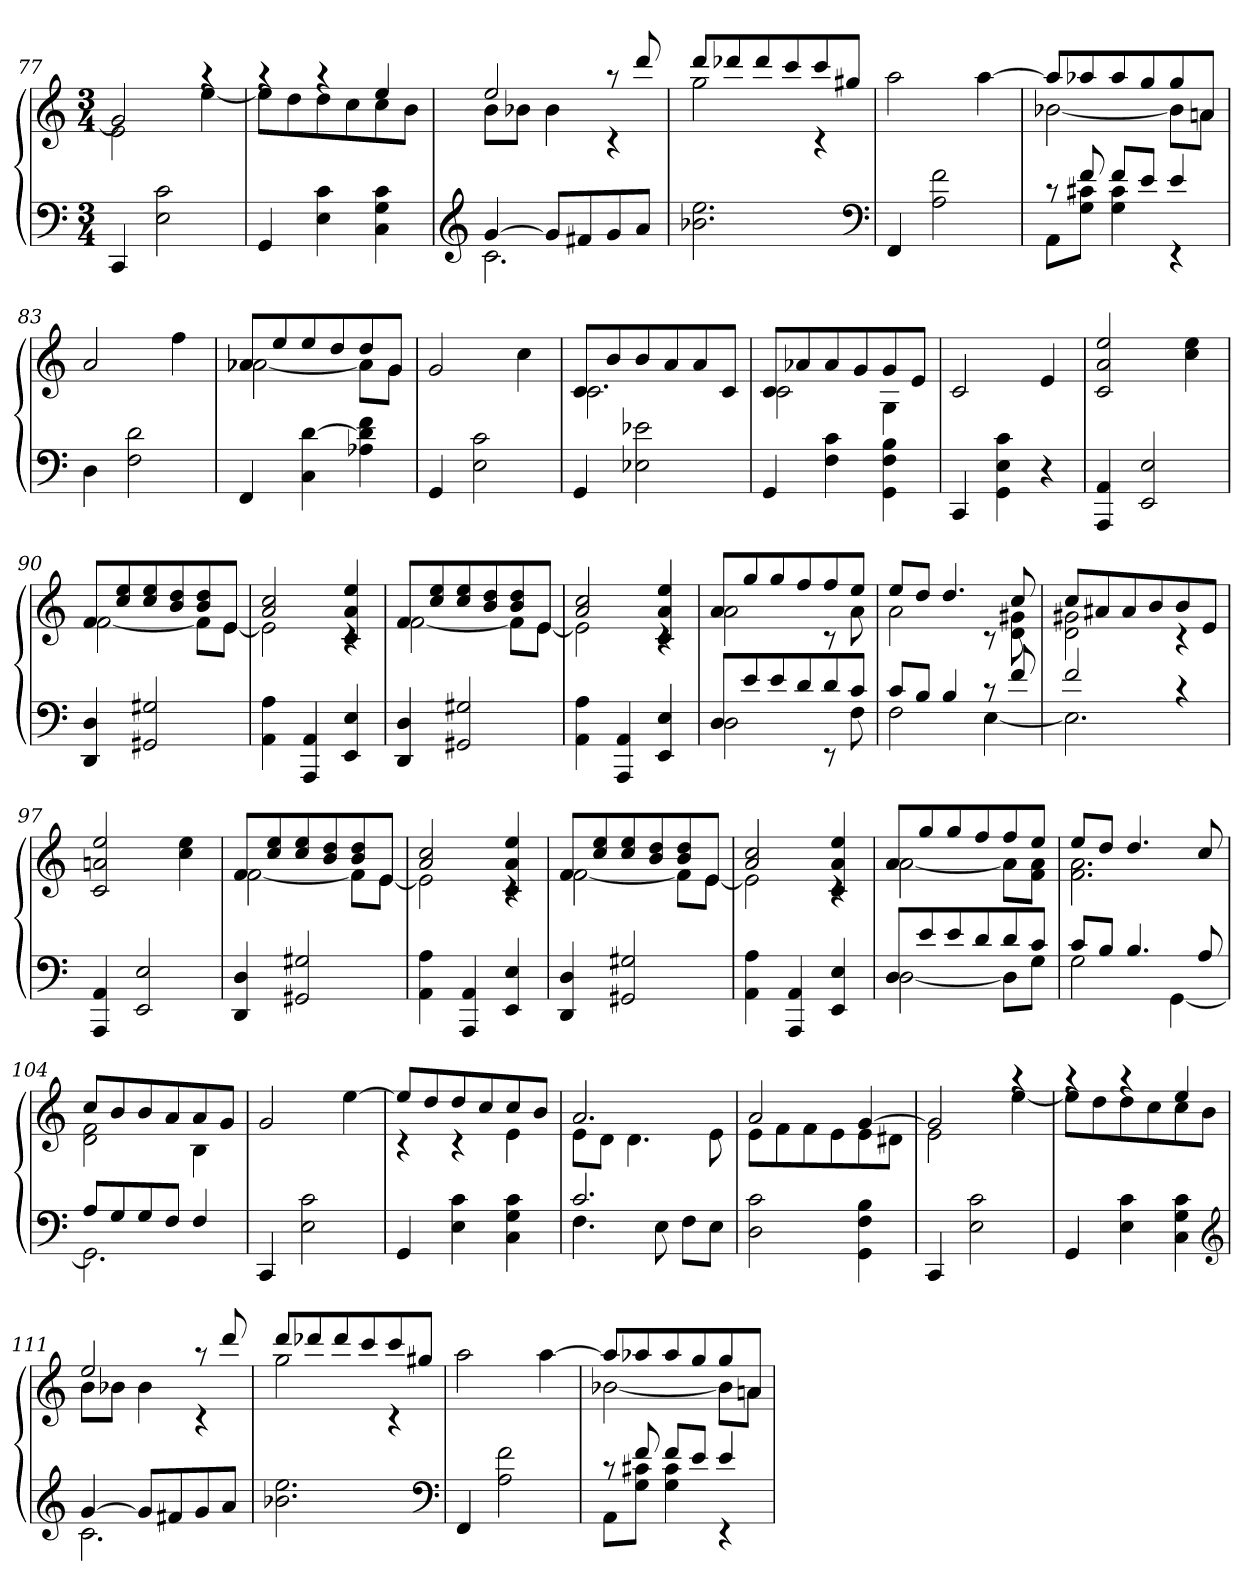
**kern	**kern
*part1	*part1
*staff2	*staff1
*clefF4	*clefG2
*k[]	*k[]
*M3/4	*M3/4
=77	=77
*	*^
4CC	2g]	2e
2E 2c	.	.
.	4raa	[4ee
=78	=78	=78
4GG	4raa	8eeL]
.	.	8dd
4E 4c	4raa	8dd
.	.	8cc
4C 4G 4c	4ee	8cc
.	.	8bJ
=79	=79	=79
*clefG2	*	*
*^	*	*
[4g	2.c	2ee	8bL
.	.	.	8b-XJ
8gL]	.	.	4b-
8f#X	.	.	.
8g	.	8raa	4rc
8aJ	.	8ddd	.
*v	*v	*	*
=80	=80	=80
2.b-X 2.ee	8dddL	2gg
.	8ddd-X	.
.	8ddd-	.
.	8ccc	.
.	8ccc	4rc
.	8gg#XJ	.
*	*v	*v
*clefF4	*
=81	=81
4FF	2aa
2A 2f	.
.	[4aa
=82	=82
*^	*^
8rc	8AAL	8aaL]	[2b-X
8f	8G 8c#XJ	8aa-X	.
8fL	4G 4c#	8aa-	.
8eJ	.	8gg	.
4e	4rEE	8gg	8b-L]
.	.	8anJ	8aJ
*v	*v	*	*
*	*v	*v
=83	=83
4D	2a
2F 2d	.
.	4ff
=84	=84
*	*^
4FF	8a-XL	[2a-X
.	8ee	.
4C [4d	8ee	.
.	8dd	.
4A-X 4d] 4f	8dd	8a-L]
.	8gJ	8gJ
*	*v	*v
=85	=85
4GG	2g
2E 2c	.
.	4cc
=86	=86
*	*^
4GG	8cL	2.c
.	8b	.
2E-X 2e-X	8b	.
.	8a	.
.	8a	.
.	8cJ	.
=87	=87	=87
4GG	8cL	2c
.	8a-X	.
4F 4c	8a-	.
.	8g	.
4GG 4F 4B	8g	4G
.	8eJ	.
*	*v	*v
=88	=88
4CC	2c
4GG 4E 4c	.
4r	4e
=89	=89
4AAA 4AA	2c 2a 2ee
2EE 2E	.
.	4cc 4ee
=90	=90
*	*^
4DD 4D	8fL	[2f
.	8cc 8ee	.
2GG#X 2G#X	8cc 8ee	.
.	8b 8dd	.
.	8b 8dd	8fL]
.	8eJ	[8eJ
=91	=91	=91
4AA 4A	2a 2cc	2e]
4AAA 4AA	.	.
4EE 4E	4c 4a 4ee	4rc
=92	=92	=92
4DD 4D	8fL	[2f
.	8cc 8ee	.
2GG#X 2G#X	8cc 8ee	.
.	8b 8dd	.
.	8b 8dd	8fL]
.	8eJ	[8eJ
=93	=93	=93
4AA 4A	2a 2cc	2e]
4AAA 4AA	.	.
4EE 4E	4c 4a 4ee	4rc
=94	=94	=94
*^	*	*
8DL	2D	8aL	2a
8e	.	8gg	.
8e	.	8gg	.
8d	.	8ff	.
8d	8rEE	8ff	8rc
8cJ	8F	8eeJ	8a
=95	=95	=95	=95
8cL	2F	8eeL	2a
8BJ	.	8ddJ	.
4B	.	4.dd	.
8rc	[4E	.	8rc
8f	.	8cc	8d 8g#X
=96	=96	=96	=96
2f	2.E]	8ccL	2d 2g#X
.	.	8a#X	.
.	.	8a#	.
.	.	8b	.
4rc	.	8b	4rc
.	.	8eJ	.
*v	*v	*	*
*	*v	*v
=97	=97
4AAA 4AA	2c 2an 2ee
2EE 2E	.
.	4cc 4ee
=98	=98
*	*^
4DD 4D	8fL	[2f
.	8cc 8ee	.
2GG#X 2G#X	8cc 8ee	.
.	8b 8dd	.
.	8b 8dd	8fL]
.	8eJ	[8eJ
=99	=99	=99
4AA 4A	2a 2cc	2e]
4AAA 4AA	.	.
4EE 4E	4c 4a 4ee	4rc
=100	=100	=100
4DD 4D	8fL	[2f
.	8cc 8ee	.
2GG#X 2G#X	8cc 8ee	.
.	8b 8dd	.
.	8b 8dd	8fL]
.	8eJ	[8eJ
=101	=101	=101
4AA 4A	2a 2cc	2e]
4AAA 4AA	.	.
4EE 4E	4c 4a 4ee	4rc
=102	=102	=102
*^	*	*
8DL	[2D	8aL	[2a
8e	.	8gg	.
8e	.	8gg	.
8d	.	8ff	.
8d	8DL]	8ff	8aL]
8cJ	8GJ	8eeJ	8f 8aJ
=103	=103	=103	=103
8cL	2G	8eeL	2.f 2.a
8BJ	.	8ddJ	.
4.B	.	4.dd	.
.	[4GG	.	.
8A	.	8cc	.
=104	=104	=104	=104
8AL	2.GG]	8ccL	2d 2f
8G	.	8b	.
8G	.	8b	.
8FJ	.	8a	.
4F	.	8a	4B
.	.	8gJ	.
*v	*v	*	*
*	*v	*v
=105	=105
4CC	2g
2E 2c	.
.	[4ee
=106	=106
*	*^
4GG	8eeL]	4rc
.	8dd	.
4E 4c	8dd	4rc
.	8cc	.
4C 4G 4c	8cc	4e
.	8bJ	.
=107	=107	=107
*^	*	*
2.c	4.F	2.a	8eL
.	.	.	8dJ
.	.	.	4.d
.	8E	.	.
.	8FL	.	.
.	8EJ	.	8e
*v	*v	*	*
=108	=108	=108
2D 2c	2a	8eL
.	.	8f
.	.	8f
.	.	8e
4GG 4F 4B	[4g	8e
.	.	8d#XJ
=109	=109	=109
4CC	2g]	2e
2E 2c	.	.
.	4raa	[4ee
=110	=110	=110
4GG	4raa	8eeL]
.	.	8dd
4E 4c	4raa	8dd
.	.	8cc
4C 4G 4c	4ee	8cc
.	.	8bJ
*clefG2	*	*
=111	=111	=111
*^	*	*
[4g	2.c	2ee	8bL
.	.	.	8b-XJ
8gL]	.	.	4b-
8f#X	.	.	.
8g	.	8raa	4rc
8aJ	.	8ddd	.
*v	*v	*	*
=112	=112	=112
2.b-X 2.ee	8dddL	2gg
.	8ddd-X	.
.	8ddd-	.
.	8ccc	.
.	8ccc	4rc
.	8gg#XJ	.
*	*v	*v
*clefF4	*
=113	=113
4FF	2aa
2A 2f	.
.	[4aa
=114	=114
*^	*^
8rc	8AAL	8aaL]	[2b-X
8f	8G 8c#XJ	8aa-X	.
8fL	4G 4c#	8aa-	.
8eJ	.	8gg	.
4e	4rEE	8gg	8b-L]
.	.	8anJ	8aJ
*v	*v	*	*
*	*v	*v
=	=
*-	*-
